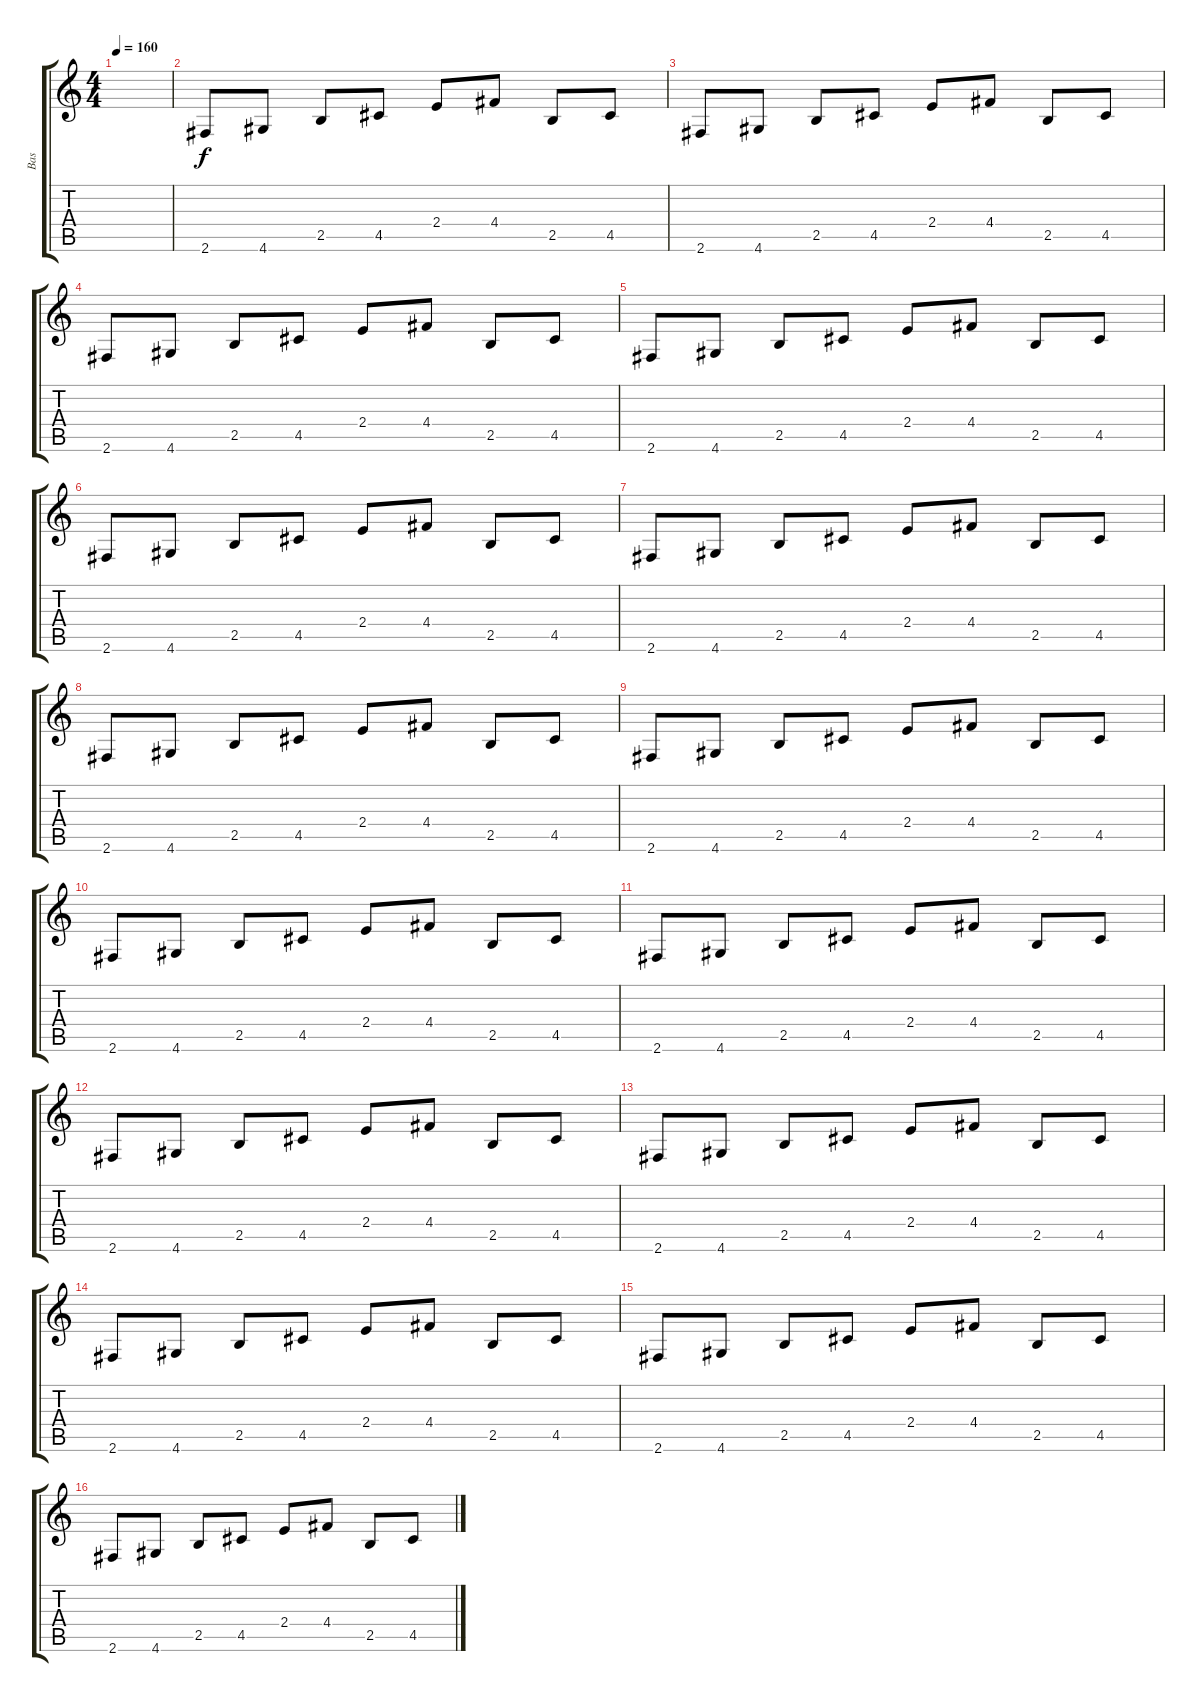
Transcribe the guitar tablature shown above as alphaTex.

\track ("Bas" "Bas") {instrument electricbassfinger}
\staff {score tabs}
\tuning (E4 B3 G3 D3 A2 E2) {hide}
\ts (4 4)
\tempo 160
\clef g2
\ks c
|
2.6.8 4.6.8 2.5.8 4.5.8 2.4.8 4.4.8 2.5.8 4.5.8 |
2.6.8 4.6.8 2.5.8 4.5.8 2.4.8 4.4.8 2.5.8 4.5.8 |
2.6.8 4.6.8 2.5.8 4.5.8 2.4.8 4.4.8 2.5.8 4.5.8 |
2.6.8 4.6.8 2.5.8 4.5.8 2.4.8 4.4.8 2.5.8 4.5.8 |
2.6.8 4.6.8 2.5.8 4.5.8 2.4.8 4.4.8 2.5.8 4.5.8 |
2.6.8 4.6.8 2.5.8 4.5.8 2.4.8 4.4.8 2.5.8 4.5.8 |
2.6.8 4.6.8 2.5.8 4.5.8 2.4.8 4.4.8 2.5.8 4.5.8 |
2.6.8 4.6.8 2.5.8 4.5.8 2.4.8 4.4.8 2.5.8 4.5.8 |
2.6.8 4.6.8 2.5.8 4.5.8 2.4.8 4.4.8 2.5.8 4.5.8 |
2.6.8 4.6.8 2.5.8 4.5.8 2.4.8 4.4.8 2.5.8 4.5.8 |
2.6.8 4.6.8 2.5.8 4.5.8 2.4.8 4.4.8 2.5.8 4.5.8 |
2.6.8 4.6.8 2.5.8 4.5.8 2.4.8 4.4.8 2.5.8 4.5.8 |
2.6.8 4.6.8 2.5.8 4.5.8 2.4.8 4.4.8 2.5.8 4.5.8 |
2.6.8 4.6.8 2.5.8 4.5.8 2.4.8 4.4.8 2.5.8 4.5.8 |
2.6.8 4.6.8 2.5.8 4.5.8 2.4.8 4.4.8 2.5.8 4.5.8
